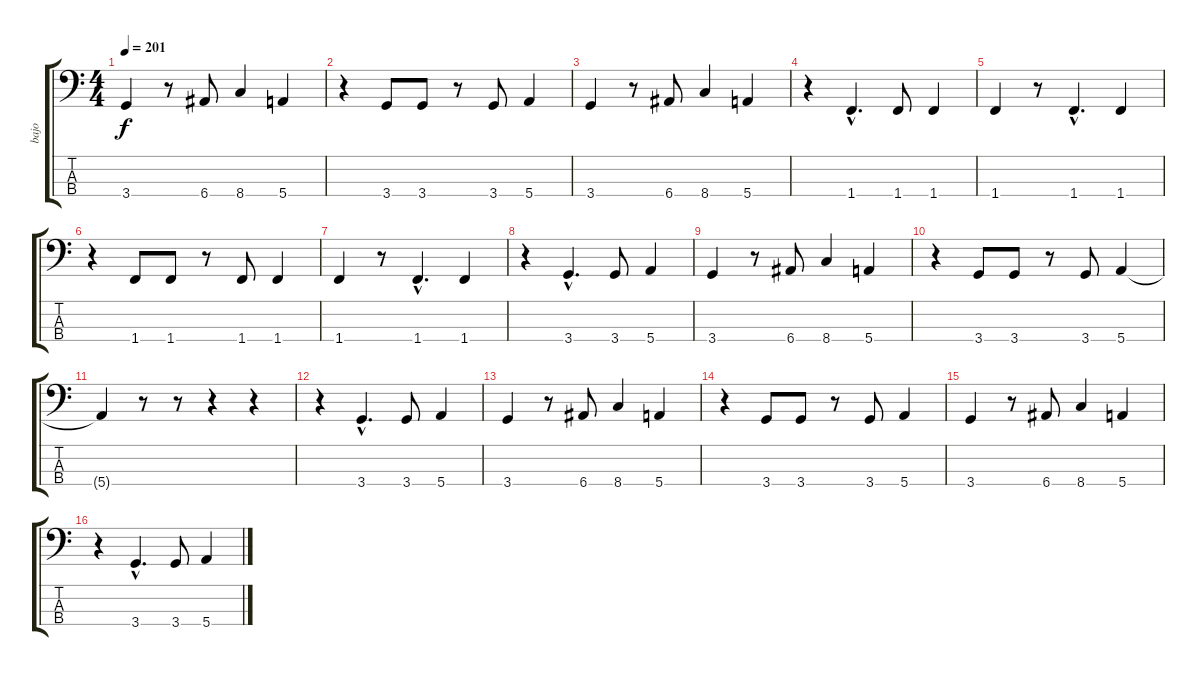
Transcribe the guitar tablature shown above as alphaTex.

\track ("bajo" "bajo") {instrument electricbassfinger}
\staff {score tabs}
\tuning (G2 D2 A1 E1) {hide}
\ts (4 4)
\tempo 201
\clef f4
\ks c
3.4.4{dy f} r.8 6.4.8 8.4.4 5.4.4 |
r.4 3.4.8 3.4.8 r.8 3.4.8 5.4.4 |
3.4.4 r.8 6.4.8 8.4.4 5.4.4 |
r.4 1.4{hac}.4{d} 1.4.8 1.4.4 |
1.4.4 r.8 1.4{hac}.4{d} 1.4.4 |
r.4 1.4.8 1.4.8 r.8 1.4.8 1.4.4 |
1.4.4 r.8 1.4{hac}.4{d} 1.4.4 |
r.4 3.4{hac}.4{d} 3.4.8 5.4.4 |
3.4.4 r.8 6.4.8 8.4.4 5.4.4 |
r.4 3.4.8 3.4.8 r.8 3.4.8 5.4.4 |
5.4{t}.4 r.8 r.8 r.4 r.4 |
r.4 3.4{hac}.4{d} 3.4.8 5.4.4 |
3.4.4 r.8 6.4.8 8.4.4 5.4.4 |
r.4 3.4.8 3.4.8 r.8 3.4.8 5.4.4 |
3.4.4 r.8 6.4.8 8.4.4 5.4.4 |
r.4 3.4{hac}.4{d} 3.4.8 5.4.4
